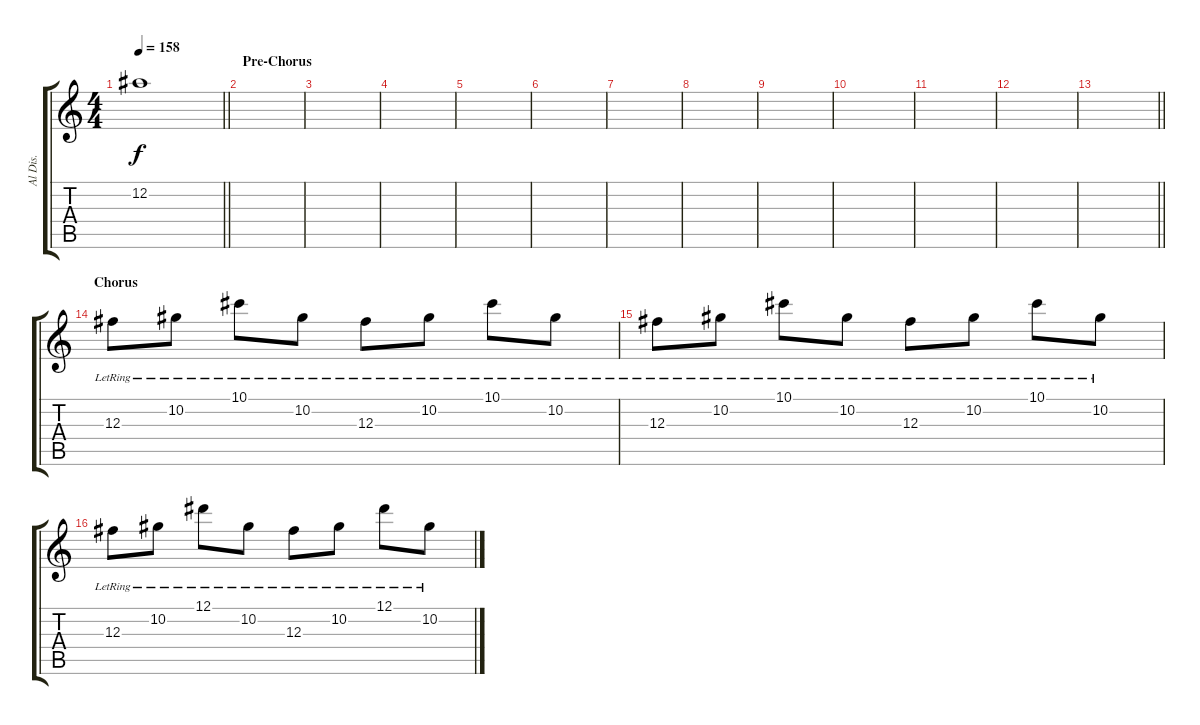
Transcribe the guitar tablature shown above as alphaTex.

\track ("Al Dis." "Al Dis.") {instrument distortionguitar}
\staff {score tabs}
\tuning (Eb4 Bb3 Gb3 Db3 Ab2 Db2) {hide}
\ts (4 4)
\tempo 158
\clef g2
\barLineRight lightlight
\ks c
12.2{t}.1{dy f} |
\section ("" "Pre-Chorus")
|
|
|
|
|
|
|
|
|
|
|
\barLineRight lightlight
|
\section ("" "Chorus")
12.3{lr}.8 10.2{lr}.8 10.1{lr}.8 10.2{lr}.8 12.3{lr}.8 10.2{lr}.8 10.1{lr}.8 10.2{lr}.8 |
12.3{lr}.8 10.2{lr}.8 10.1{lr}.8 10.2{lr}.8 12.3{lr}.8 10.2{lr}.8 10.1{lr}.8 10.2{lr}.8 |
12.3{lr}.8 10.2{lr}.8 12.1{lr}.8 10.2{lr}.8 12.3{lr}.8 10.2{lr}.8 12.1{lr}.8 10.2{lr}.8
